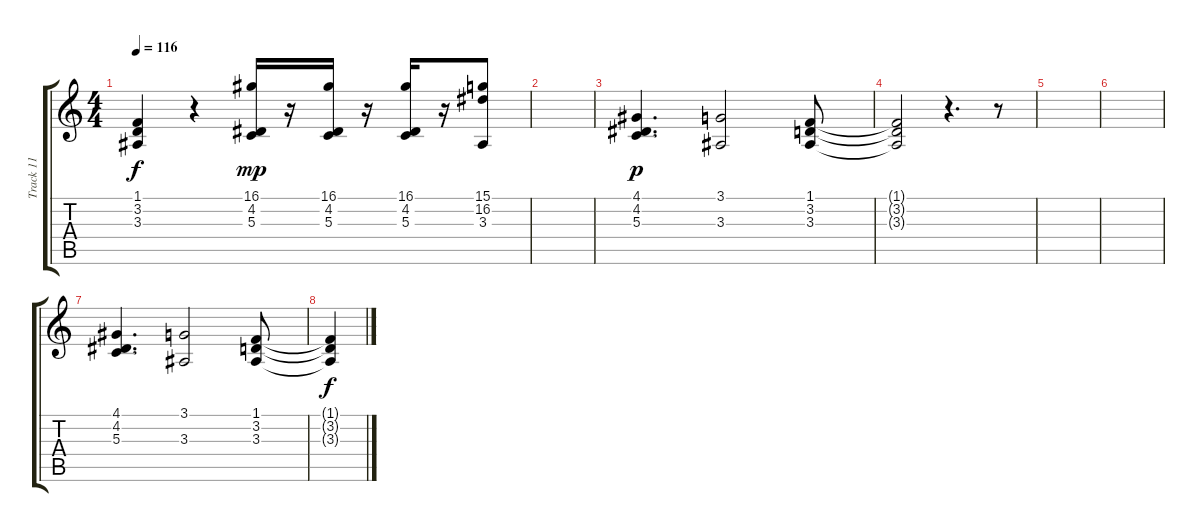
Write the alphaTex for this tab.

\track ("Track 11" "Track 11") {instrument lead2sawtooth}
\staff {score tabs}
\tuning (E4 B3 G3 D3 A2 E2) {hide}
\ts (4 4)
\tempo 116
\clef g2
\ks c
(1.1{t} 3.2{t} 3.3{t}).4{dy f} r.4 (16.1 4.2 5.3).16{dy mp} r.16 (16.1 4.2 5.3).16 r.16 (16.1 4.2 5.3).16 r.16 (15.1 16.2 3.3).8 |
|
(4.1 4.2 5.3).4{d dy p} (3.1 3.3).2 (1.1 3.2 3.3).8 |
(1.1{t} 3.2{t} 3.3{t}).2 r.4{d} r.8 |
|
|
(4.1 4.2 5.3).4{d} (3.1 3.3).2 (1.1 3.2 3.3).8 |
(1.1{t} 3.2{t} 3.3{t}).4{dy f}
